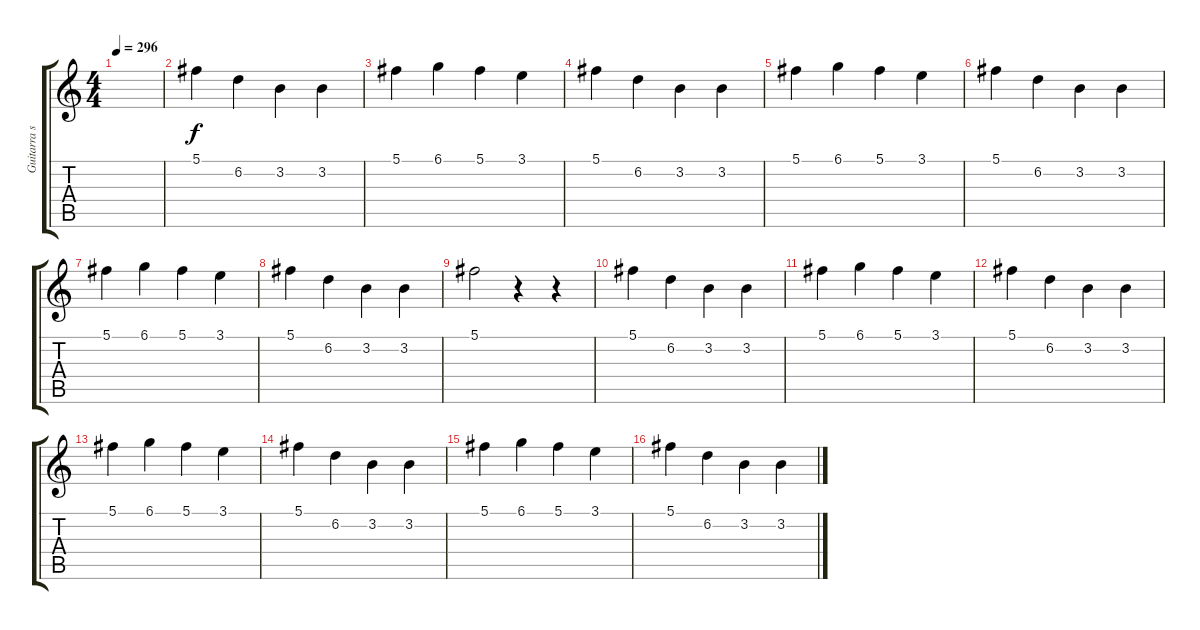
\track ("Guitarra solo" "Guitarra s") {instrument distortionguitar}
\staff {score tabs}
\tuning (Db4 Ab3 E3 B2 Gb2 B1) {hide}
\ts (4 4)
\tempo 296
\clef g2
\ks c
|
5.1.4 6.2.4 3.2.4 3.2.4 |
5.1.4 6.1.4 5.1.4 3.1.4 |
5.1.4 6.2.4 3.2.4 3.2.4 |
5.1.4 6.1.4 5.1.4 3.1.4 |
5.1.4 6.2.4 3.2.4 3.2.4 |
5.1.4 6.1.4 5.1.4 3.1.4 |
5.1.4 6.2.4 3.2.4 3.2.4 |
5.1.2 r.4 r.4 |
5.1.4 6.2.4 3.2.4 3.2.4 |
5.1.4 6.1.4 5.1.4 3.1.4 |
5.1.4 6.2.4 3.2.4 3.2.4 |
5.1.4 6.1.4 5.1.4 3.1.4 |
5.1.4 6.2.4 3.2.4 3.2.4 |
5.1.4 6.1.4 5.1.4 3.1.4 |
5.1.4 6.2.4 3.2.4 3.2.4
